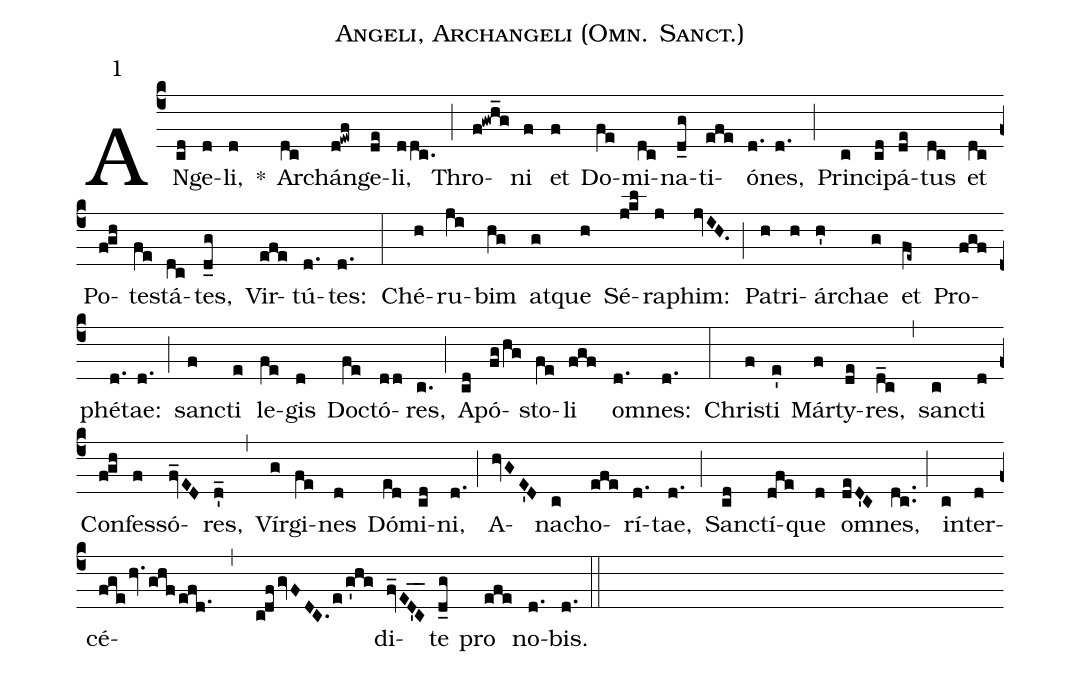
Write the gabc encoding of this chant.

name:Angeli, Archangeli (Omn. Sanct.);
mode:1;
annotation:1;
office-part:Antiphonae;
%%
(c4) AN(cd)ge(d)li,(d) *() Arch(dc)án(d!ewf)ge(de)li,(ddc.) (;) Thro(f!gwh_g)ni(f) et(f) Do(fe)mi(dc)na(d_g)ti(efe)ó(d.)nes,(d.) (;) Prin(c)ci(cd)pá(de)tus(dc) et(dc) Po(f!gh)te(fe)stá(dc)tes,(d_g) Vir(efe)tú(d.)tes:(d.) (:) Ché(h)ru(ji)bim(hg) at(g)que(h) Sé(j!kl)ra(j)phim:(jvIH.) (;) Pa(h)tri(h)ár(h')chae(g) et(fe~) Pro(fgf)phé(d.)tae:(d.) (;) san(f)cti(e) le(fe)gis(d) Do(fe)ctó(dd)res,(c.) (;) A(cd)pó(fg/hg)sto(fe)li(fgf) o(d.)mnes:(d.) (:) Chri(f)sti(e') Már(f)ty(de)res,(d_c) (,) san(c)cti(d) Con(f!gh)fes(f)só(fv_ED)res,(d'_) (,) Vír(g)gi(fe)nes(d) Dó(ed)mi(cd)ni,(d.) (;) A(hvGE'D)na(c)cho(efe)rí(d.)tae,(d.) (;) San(cd)ctí(dfe)que(d) o(deD'C)mnes,(dc..) (;) in(c)ter(d)cé(fge/hv.ghf/efd.1 , c!df/gvFDC./e/g'hg)di(fv_ED'C__)te(d_g) pro(efe) no(d.)bis.(d.) (::)
